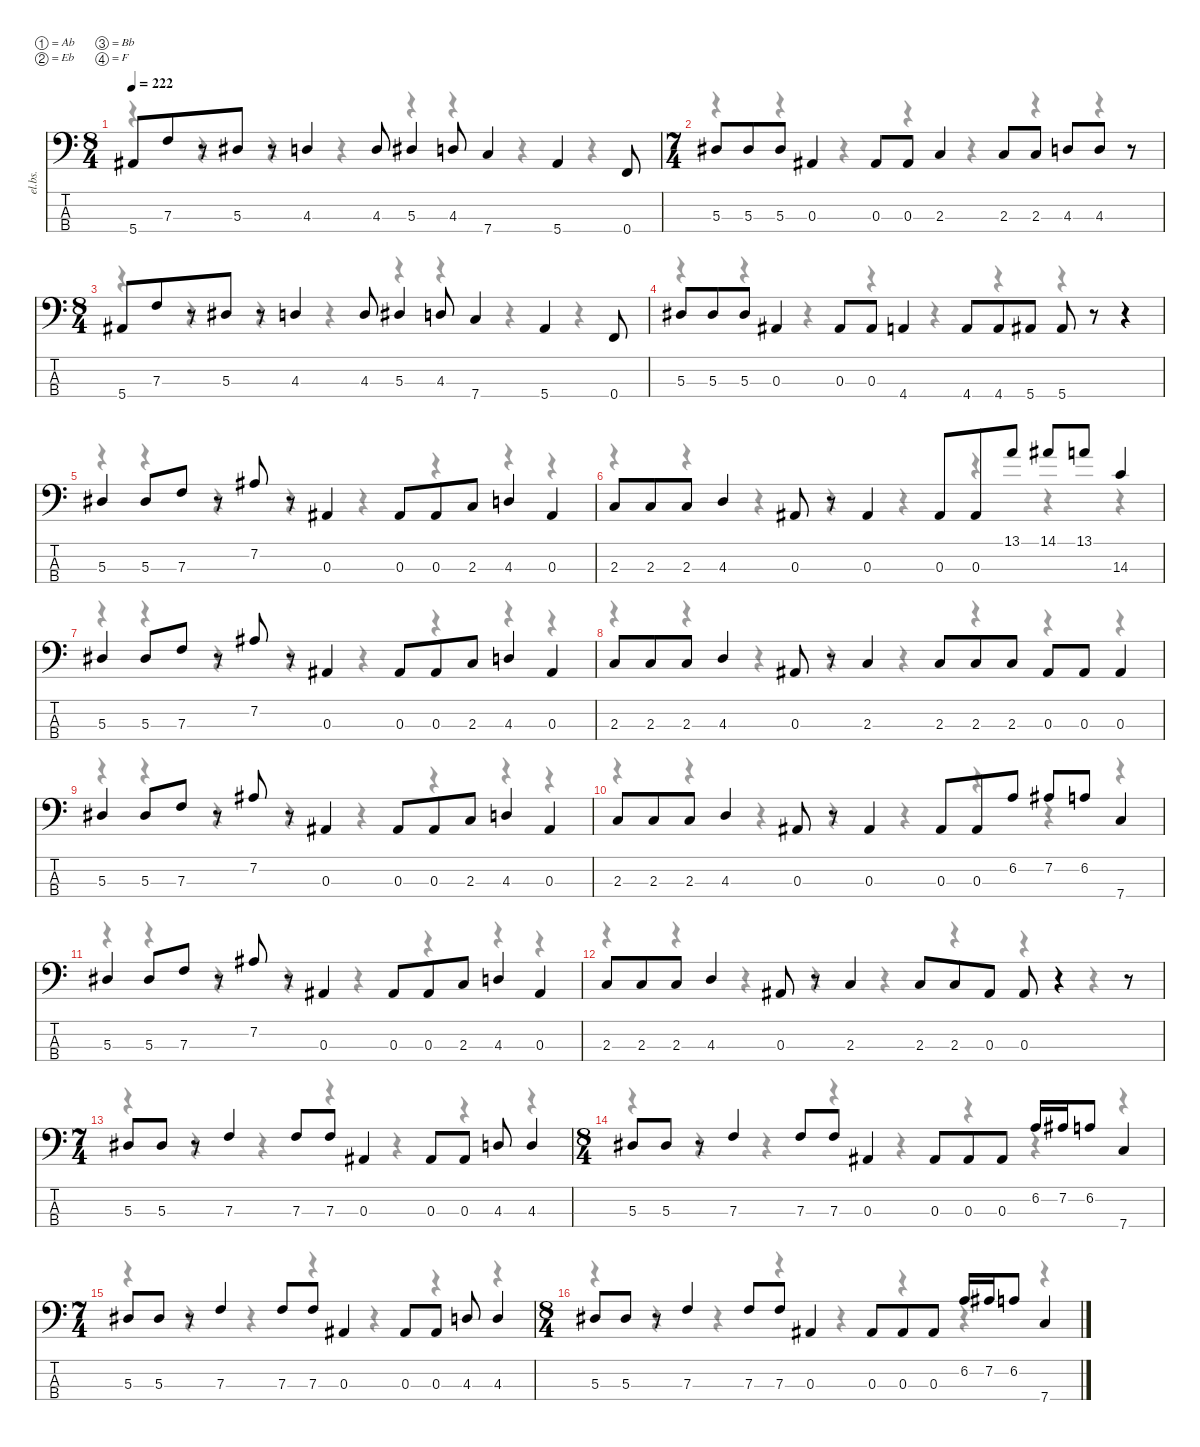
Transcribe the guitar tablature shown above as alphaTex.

\defaultSystemsLayout 4
\hideDynamics
\bracketExtendMode nobrackets
\otherSystemsTrackNameOrientation horizontal
\track ("Track 2" "el.bs.") {instrument electricbassfinger}
\staff {score tabs}
\tuning (Ab2 Eb2 Bb1 F1)
\voice
\ts (8 4)
\beaming (8 4 4 4 4)
\tempo 222
\clef f4
\ks c
5.4{acc #}.8{dy f beam Up} 7.3.8{beam Up} r.8{beam Up} 5.3{acc #}.8{beam Up} r.8{beam Up} 4.3.4{beam Up} 4.3.8{beam Up} 5.3{acc #}.4{beam Up} 4.3.8{beam Up} 7.4.4{beam Up} 5.4{acc #}.4{beam Up} 0.4.8{beam Up} |
\ts (7 4)
\beaming (8 5 3 3 3)
5.3{acc #}.8{beam Up} 5.3{acc #}.8{beam Up} 5.3{acc #}.8{beam Up} 0.3{acc #}.4{beam Up} 0.3{acc #}.8{beam Up} 0.3{acc #}.8{beam Up} 2.3.4{beam Up} 2.3.8{beam Up} 2.3.8{beam Up} 4.3.8{beam Up} 4.3.8{beam Up} r.8{beam Up} |
\ts (8 4)
\beaming (8 4 4 4 4)
5.4{acc #}.8{beam Up} 7.3.8{beam Up} r.8{beam Up} 5.3{acc #}.8{beam Up} r.8{beam Up} 4.3.4{beam Up} 4.3.8{beam Up} 5.3{acc #}.4{beam Up} 4.3.8{beam Up} 7.4.4{beam Up} 5.4{acc #}.4{beam Up} 0.4.8{beam Up} |
5.3{acc #}.8{beam Up} 5.3{acc #}.8{beam Up} 5.3{acc #}.8{beam Up} 0.3{acc #}.4{beam Up} 0.3{acc #}.8{beam Up} 0.3{acc #}.8{beam Up} 4.4.4{beam Up} 4.4.8{beam Up} 4.4.8{beam Up} 5.4{acc #}.8{beam Up} 5.4{acc #}.8{beam Up} r.8{beam Up} r.4{beam Up} |
5.3{acc #}.4{beam Up} 5.3{acc #}.8{beam Up} 7.3.8{beam Up} r.8{beam Up} 7.2{acc #}.8{beam Up} r.8{beam Up} 0.3{acc #}.4{beam Up} 0.3{acc #}.8{beam Up} 0.3{acc #}.8{beam Up} 2.3.8{beam Up} 4.3.4{beam Up} 0.3{acc #}.4{beam Up} |
2.3.8{beam Up} 2.3.8{beam Up} 2.3.8{beam Up} 4.3.4{beam Up} 0.3{acc #}.8{beam Up} r.8{beam Up} 0.3{acc #}.4{beam Up} 0.3{acc #}.8{beam Up} 0.3{acc #}.8{beam Up} 13.1.8{beam Up} 14.1{acc #}.8{beam Up} 13.1.8{beam Up} 14.3.4{beam Up} |
5.3{acc #}.4{beam Up} 5.3{acc #}.8{beam Up} 7.3.8{beam Up} r.8{beam Up} 7.2{acc #}.8{beam Up} r.8{beam Up} 0.3{acc #}.4{beam Up} 0.3{acc #}.8{beam Up} 0.3{acc #}.8{beam Up} 2.3.8{beam Up} 4.3.4{beam Up} 0.3{acc #}.4{beam Up} |
2.3.8{beam Up} 2.3.8{beam Up} 2.3.8{beam Up} 4.3.4{beam Up} 0.3{acc #}.8{beam Up} r.8{beam Up} 2.3.4{beam Up} 2.3.8{beam Up} 2.3.8{beam Up} 2.3.8{beam Up} 0.3{acc #}.8{beam Up} 0.3{acc #}.8{beam Up} 0.3{acc #}.4{beam Up} |
5.3{acc #}.4{beam Up} 5.3{acc #}.8{beam Up} 7.3.8{beam Up} r.8{beam Up} 7.2{acc #}.8{beam Up} r.8{beam Up} 0.3{acc #}.4{beam Up} 0.3{acc #}.8{beam Up} 0.3{acc #}.8{beam Up} 2.3.8{beam Up} 4.3.4{beam Up} 0.3{acc #}.4{beam Up} |
2.3.8{beam Up} 2.3.8{beam Up} 2.3.8{beam Up} 4.3.4{beam Up} 0.3{acc #}.8{beam Up} r.8{beam Up} 0.3{acc #}.4{beam Up} 0.3{acc #}.8{beam Up} 0.3{acc #}.8{beam Up} 6.2.8{beam Up} 7.2{acc #}.8{beam Up} 6.2.8{beam Up} 7.4.4{beam Up} |
5.3{acc #}.4{beam Up} 5.3{acc #}.8{beam Up} 7.3.8{beam Up} r.8{beam Up} 7.2{acc #}.8{beam Up} r.8{beam Up} 0.3{acc #}.4{beam Up} 0.3{acc #}.8{beam Up} 0.3{acc #}.8{beam Up} 2.3.8{beam Up} 4.3.4{beam Up} 0.3{acc #}.4{beam Up} |
2.3.8{beam Up} 2.3.8{beam Up} 2.3.8{beam Up} 4.3.4{beam Up} 0.3{acc #}.8{beam Up} r.8{beam Up} 2.3.4{beam Up} 2.3.8{beam Up} 2.3.8{beam Up} 0.3{acc #}.8{beam Up} 0.3{acc #}.8{beam Up} r.4{beam Up} r.8{beam Up} |
\ts (7 4)
\beaming (8 5 3 3 3)
5.3{acc #}.8{beam Up} 5.3{acc #}.8{beam Up} r.8{beam Up} 7.3.4{beam Up} 7.3.8{beam Up} 7.3.8{beam Up} 0.3{acc #}.4{beam Up} 0.3{acc #}.8{beam Up} 0.3{acc #}.8{beam Up} 4.3.8{beam Up} 4.3.4{beam Up} |
\ts (8 4)
\beaming (8 4 4 4 4)
5.3{acc #}.8{beam Up} 5.3{acc #}.8{beam Up} r.8{beam Up} 7.3.4{beam Up} 7.3.8{beam Up} 7.3.8{beam Up} 0.3{acc #}.4{beam Up} 0.3{acc #}.8{beam Up} 0.3{acc #}.8{beam Up} 0.3{acc #}.8{beam Up} 6.2.16{beam Up} 7.2{acc #}.16{beam Up} 6.2.8{beam Up} 7.4.4{beam Up} |
\ts (7 4)
\beaming (8 5 3 3 3)
5.3{acc #}.8{beam Up} 5.3{acc #}.8{beam Up} r.8{beam Up} 7.3.4{beam Up} 7.3.8{beam Up} 7.3.8{beam Up} 0.3{acc #}.4{beam Up} 0.3{acc #}.8{beam Up} 0.3{acc #}.8{beam Up} 4.3.8{beam Up} 4.3.4{beam Up} |
\ts (8 4)
\beaming (8 4 4 4 4)
5.3{acc #}.8{beam Up} 5.3{acc #}.8{beam Up} r.8{beam Up} 7.3.4{beam Up} 7.3.8{beam Up} 7.3.8{beam Up} 0.3{acc #}.4{beam Up} 0.3{acc #}.8{beam Up} 0.3{acc #}.8{beam Up} 0.3{acc #}.8{beam Up} 6.2.16{beam Up} 7.2{acc #}.16{beam Up} 6.2.8{beam Up} 7.4.4{beam Up}
\voice
\clef f4
\ottava regular
\simile none
\ks c
r.4{dy mf beam Down} r.4{beam Down} r.4{beam Down} r.4{beam Down} r.4{beam Down} r.4{beam Down} r.4{beam Down} r.4{beam Down} |
r.4{beam Down} r.4{beam Down} r.4{beam Down} r.4{beam Down} r.4{beam Down} r.4{beam Down} r.4{beam Down} |
r.4{beam Down} r.4{beam Down} r.4{beam Down} r.4{beam Down} r.4{beam Down} r.4{beam Down} r.4{beam Down} r.4{beam Down} |
r.4{beam Down} r.4{beam Down} r.4{beam Down} r.4{beam Down} r.4{beam Down} r.4{beam Down} r.4{beam Down} r.4{beam Down} |
r.4{beam Down} r.4{beam Down} r.4{beam Down} r.4{beam Down} r.4{beam Down} r.4{beam Down} r.4{beam Down} r.4{beam Down} |
r.4{beam Down} r.4{beam Down} r.4{beam Down} r.4{beam Down} r.4{beam Down} r.4{beam Down} r.4{beam Down} r.4{beam Down} |
r.4{beam Down} r.4{beam Down} r.4{beam Down} r.4{beam Down} r.4{beam Down} r.4{beam Down} r.4{beam Down} r.4{beam Down} |
r.4{beam Down} r.4{beam Down} r.4{beam Down} r.4{beam Down} r.4{beam Down} r.4{beam Down} r.4{beam Down} r.4{beam Down} |
r.4{beam Down} r.4{beam Down} r.4{beam Down} r.4{beam Down} r.4{beam Down} r.4{beam Down} r.4{beam Down} r.4{beam Down} |
r.4{beam Down} r.4{beam Down} r.4{beam Down} r.4{beam Down} r.4{beam Down} r.4{beam Down} r.4{beam Down} r.4{beam Down} |
r.4{beam Down} r.4{beam Down} r.4{beam Down} r.4{beam Down} r.4{beam Down} r.4{beam Down} r.4{beam Down} r.4{beam Down} |
r.4{beam Down} r.4{beam Down} r.4{beam Down} r.4{beam Down} r.4{beam Down} r.4{beam Down} r.4{beam Down} r.4{beam Down} |
r.4{beam Down} r.4{beam Down} r.4{beam Down} r.4{beam Down} r.4{beam Down} r.4{beam Down} r.4{beam Down} |
r.4{beam Down} r.4{beam Down} r.4{beam Down} r.4{beam Down} r.4{beam Down} r.4{beam Down} r.4{beam Down} r.4{beam Down} |
r.4{beam Down} r.4{beam Down} r.4{beam Down} r.4{beam Down} r.4{beam Down} r.4{beam Down} r.4{beam Down} |
r.4{beam Down} r.4{beam Down} r.4{beam Down} r.4{beam Down} r.4{beam Down} r.4{beam Down} r.4{beam Down} r.4{beam Down}
